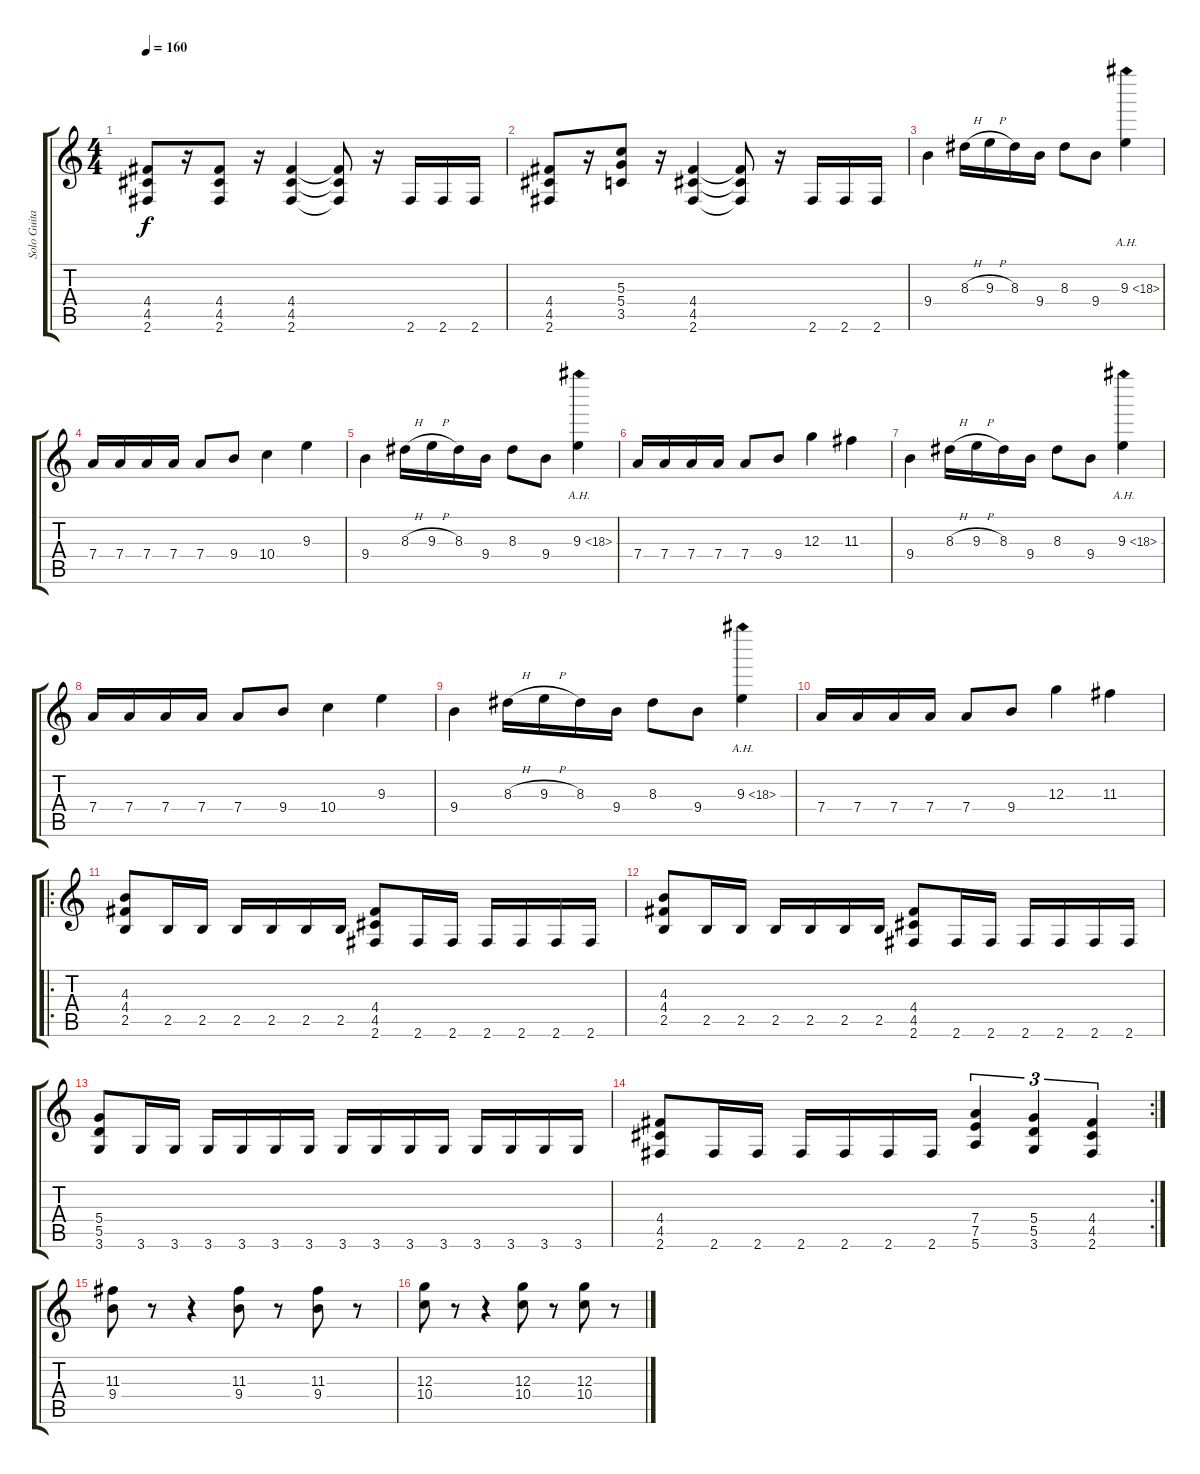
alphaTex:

\track ("Solo Guitar" "Solo Guita") {instrument distortionguitar}
\staff {score tabs}
\tuning (E4 B3 G3 D3 A2 E2) {hide}
\ts (4 4)
\tempo 160
\clef g2
\ks c
(4.4 4.5 2.6).8{dy f} r.16 (4.4 4.5 2.6).8 r.16 (4.4 4.5 2.6).4 (4.4{t} 4.5{t} 2.6{t}).8 r.16 2.6.16 2.6.16 2.6.16 |
(4.4 4.5 2.6).8 r.16 (5.3 5.4 3.5).8 r.16 (4.4 4.5 2.6).4 (4.4{t} 4.5{t} 2.6{t}).8 r.16 2.6.16 2.6.16 2.6.16 |
9.4.4 8.3{h}.16 9.3{h}.16 8.3.16 9.4.16 8.3.8 9.4.8 9.3{ah 9}.4 |
7.4.16 7.4.16 7.4.16 7.4.16 7.4.8 9.4.8 10.4.4 9.3.4 |
9.4.4 8.3{h}.16 9.3{h}.16 8.3.16 9.4.16 8.3.8 9.4.8 9.3{ah 9}.4 |
7.4.16 7.4.16 7.4.16 7.4.16 7.4.8 9.4.8 12.3.4 11.3.4 |
9.4.4 8.3{h}.16 9.3{h}.16 8.3.16 9.4.16 8.3.8 9.4.8 9.3{ah 9}.4 |
7.4.16 7.4.16 7.4.16 7.4.16 7.4.8 9.4.8 10.4.4 9.3.4 |
9.4.4 8.3{h}.16 9.3{h}.16 8.3.16 9.4.16 8.3.8 9.4.8 9.3{ah 9}.4 |
7.4.16 7.4.16 7.4.16 7.4.16 7.4.8 9.4.8 12.3.4 11.3.4 |
\ro
(4.3 4.4 2.5).8 2.5.16 2.5.16 2.5.16 2.5.16 2.5.16 2.5.16 (4.4 4.5 2.6).8 2.6.16 2.6.16 2.6.16 2.6.16 2.6.16 2.6.16 |
(4.3 4.4 2.5).8 2.5.16 2.5.16 2.5.16 2.5.16 2.5.16 2.5.16 (4.4 4.5 2.6).8 2.6.16 2.6.16 2.6.16 2.6.16 2.6.16 2.6.16 |
(5.4 5.5 3.6).8 3.6.16 3.6.16 3.6.16 3.6.16 3.6.16 3.6.16 3.6.16 3.6.16 3.6.16 3.6.16 3.6.16 3.6.16 3.6.16 3.6.16 |
\rc 2
(4.4 4.5 2.6).8 2.6.16 2.6.16 2.6.16 2.6.16 2.6.16 2.6.16 (7.4 7.5 5.6).4{tu (3 2)} (5.4 5.5 3.6).4{tu (3 2)} (4.4 4.5 2.6).4{tu (3 2)} |
(11.3 9.4).8 r.8 r.4 (11.3 9.4).8 r.8 (11.3 9.4).8 r.8 |
(12.3 10.4).8 r.8 r.4 (12.3 10.4).8 r.8 (12.3 10.4).8 r.8
